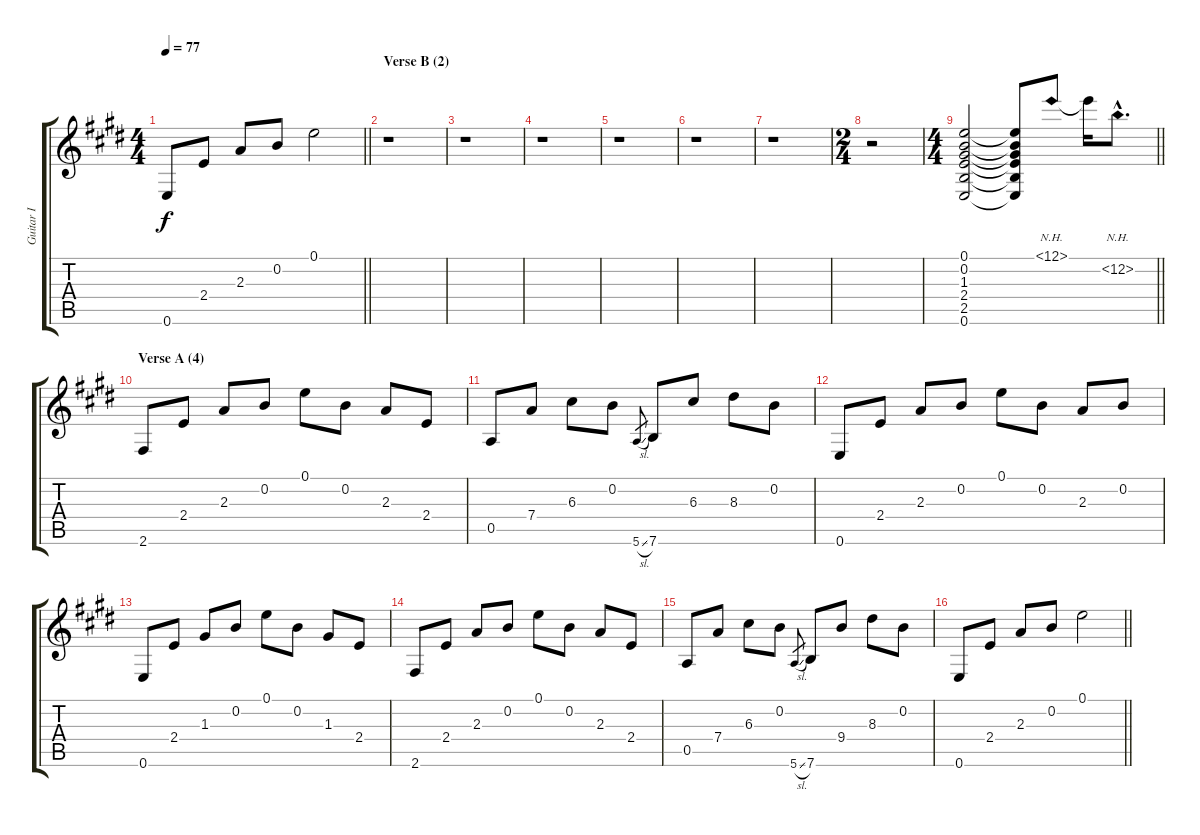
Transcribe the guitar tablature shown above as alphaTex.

\track ("Guitar I" "Guitar I") {instrument electricguitarclean}
\staff {score tabs}
\tuning (E4 B3 G3 D3 A2 E2) {hide}
\ts (4 4)
\tempo 77
\clef g2
\barLineRight lightlight
\ks e
0.6.8{dy f} 2.4.8 2.3.8 0.2.8 0.1.2 |
\section ("" "Verse B (2)")
r.1 |
r.1 |
r.1 |
r.1 |
r.1 |
r.1 |
\ts (2 4)
r.2 |
\ts (4 4)
\barLineRight lightlight
(0.1 0.2 1.3 2.4 2.5 0.6).2 (0.1{t} 0.2{t} 1.3{t} 2.4{t} 2.5{t} 0.6{t}).8 12.1{nh}.8 12.1{t}.16 12.2{nh hac}.8{d} |
\section ("" "Verse A (4)")
2.6.8 2.4.8 2.3.8 0.2.8 0.1.8 0.2.8 2.3.8 2.4.8 |
0.5.8 7.4.8 6.3.8 0.2.8 5.6{sl}.8{gr} 7.6.8 6.3.8 8.3.8 0.2.8 |
0.6.8 2.4.8 2.3.8 0.2.8 0.1.8 0.2.8 2.3.8 0.2.8 |
0.6.8 2.4.8 1.3.8 0.2.8 0.1.8 0.2.8 1.3.8 2.4.8 |
2.6.8 2.4.8 2.3.8 0.2.8 0.1.8 0.2.8 2.3.8 2.4.8 |
0.5.8 7.4.8 6.3.8 0.2.8 5.6{sl}.8{gr} 7.6.8 9.4.8 8.3.8 0.2.8 |
\barLineRight lightlight
0.6.8 2.4.8 2.3.8 0.2.8 0.1.2
